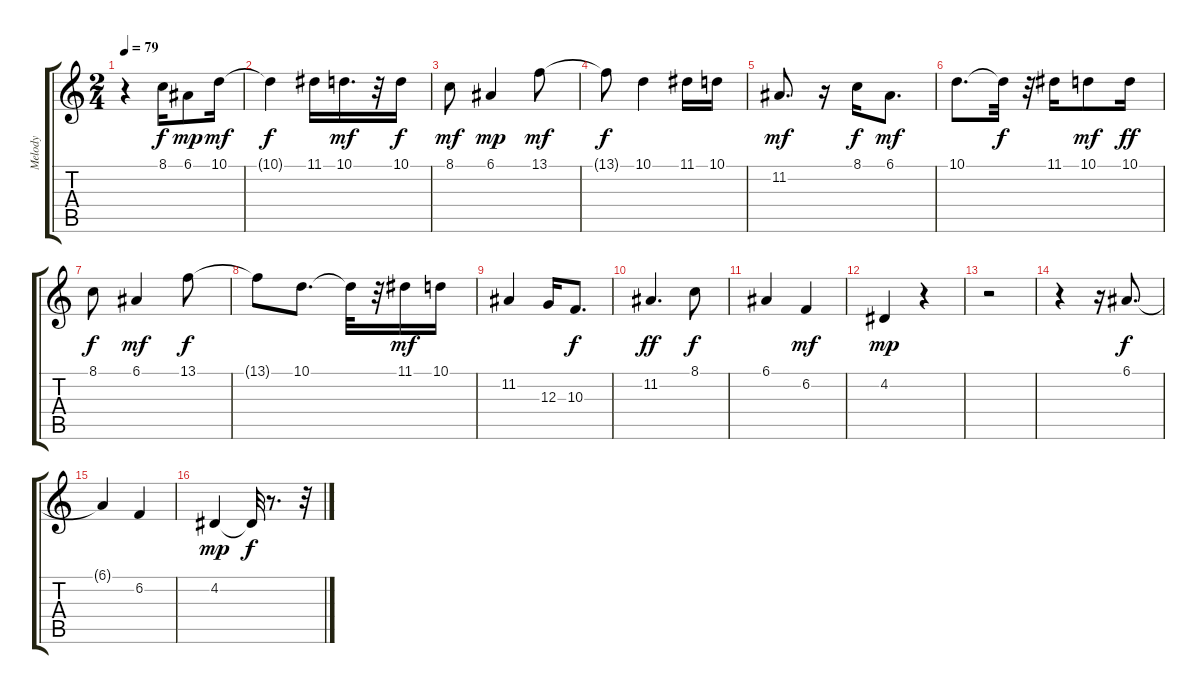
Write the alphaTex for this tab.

\track ("Melody" "Melody") {instrument flute}
\staff {score tabs}
\tuning (E4 B3 G3 D3 A2 E2) {hide}
\ts (2 4)
\tempo 79
\clef g2
\ks c
r.4{dy f} 8.1.16 6.1.8{dy mp} 10.1.16{dy mf} |
10.1{t}.4{dy f} 11.1.16 10.1.16{d dy mf} r.32 10.1.16{dy f} |
8.1.8{dy mf} 6.1.4{dy mp} 13.1.8{dy mf} |
13.1{t}.8{dy f} 10.1.4 11.1.16 10.1.16 |
11.2.8{d dy mf} r.16 8.1.16{dy f} 6.1.8{d dy mf} |
10.1.8{d} 10.1{t}.32{dy f} r.32 11.1.16 10.1.8{dy mf} 10.1.16{dy ff} |
8.1.8{dy f} 6.1.4{dy mf} 13.1.8{dy f} |
13.1{t}.8 10.1.8{d} 10.1{t}.32 r.32 11.1.16{dy mf} 10.1.16 |
11.2.4 12.3.16 10.3.8{d dy f} |
11.2.4{d dy ff} 8.1.8{dy f} |
6.1.4 6.2.4{dy mf} |
4.2.4{dy mp} r.4 |
r.2 |
r.4 r.16 6.1.8{d dy f} |
6.1{t}.4 6.2.4 |
4.2.4{dy mp} 4.2{t}.32{dy f} r.8{d} r.32
